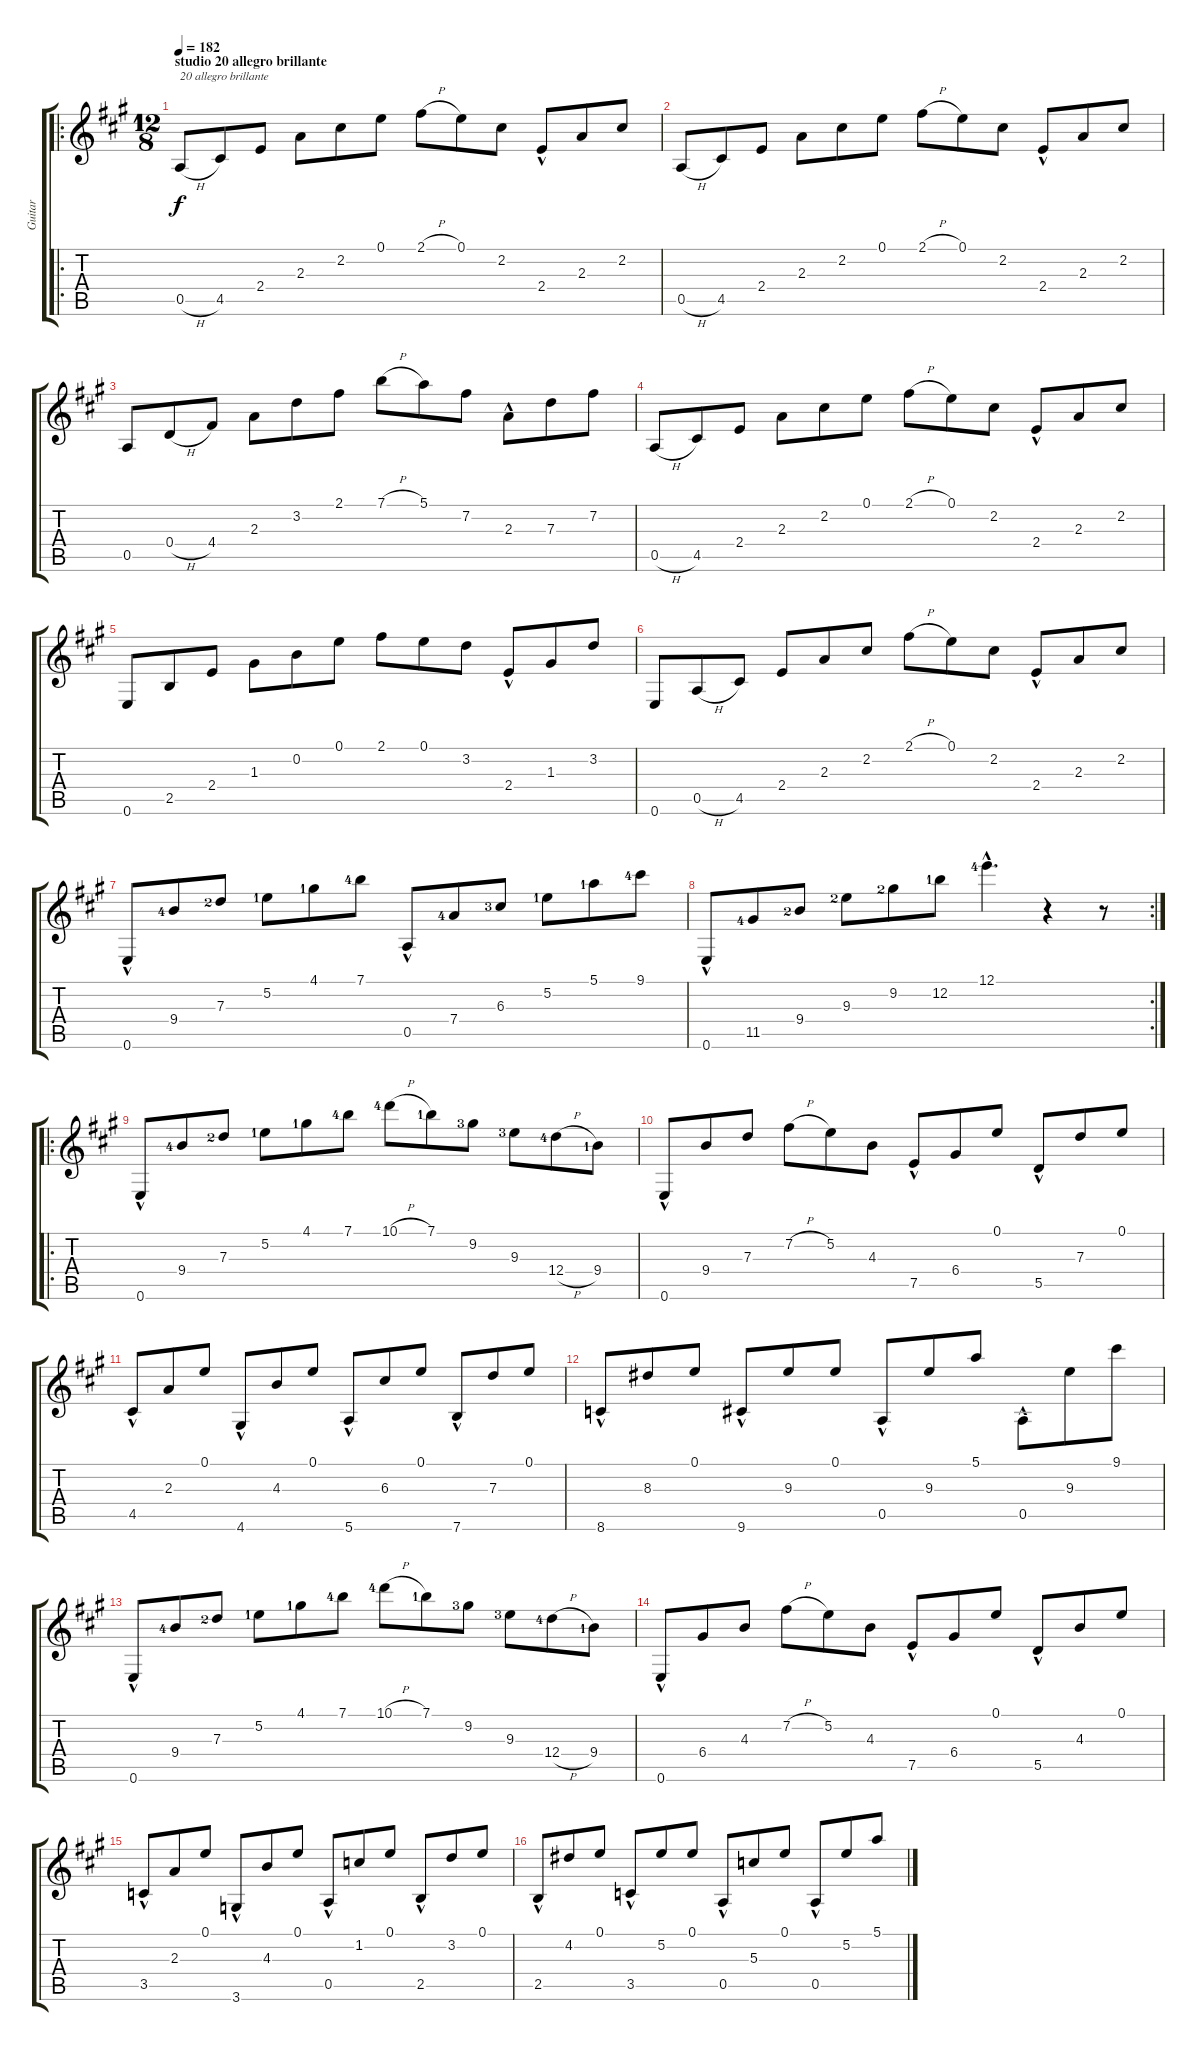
\track ("Guitar" "Guitar") {instrument acousticguitarnylon}
\staff {score tabs}
\tuning (E4 B3 G3 D3 A2 E2) {hide}
\ro
\ts (12 8)
\section ("" "studio 20 allegro brillante")
\tempo 182
\clef g2
\ks a
0.5{h}.8{txt "20 allegro brillante" dy f} 4.5.8 2.4.8 2.3.8 2.2.8 0.1.8 2.1{h}.8 0.1.8 2.2.8 2.4{hac}.8 2.3.8 2.2.8 |
0.5{h}.8 4.5.8 2.4.8 2.3.8 2.2.8 0.1.8 2.1{h}.8 0.1.8 2.2.8 2.4{hac}.8 2.3.8 2.2.8 |
0.5.8 0.4{h}.8 4.4.8 2.3.8 3.2.8 2.1.8 7.1{h}.8 5.1.8 7.2.8 2.3{hac}.8 7.3.8 7.2.8 |
0.5{h}.8 4.5.8 2.4.8 2.3.8 2.2.8 0.1.8 2.1{h}.8 0.1.8 2.2.8 2.4{hac}.8 2.3.8 2.2.8 |
0.6.8 2.5.8 2.4.8 1.3.8 0.2.8 0.1.8 2.1.8 0.1.8 3.2.8 2.4{hac}.8 1.3.8 3.2.8 |
0.6.8 0.5{h}.8 4.5.8 2.4.8 2.3.8 2.2.8 2.1{h}.8 0.1.8 2.2.8 2.4{hac}.8 2.3.8 2.2.8 |
0.6{hac}.8 9.4{lf 5}.8 7.3{lf 3}.8 5.2{lf 2}.8 4.1{lf 2}.8 7.1{lf 5}.8 0.5{hac}.8 7.4{lf 5}.8 6.3{lf 4}.8 5.2{lf 2}.8 5.1{lf 2}.8 9.1{lf 5}.8 |
\rc 2
0.6{hac}.8 11.5{lf 5}.8 9.4{lf 3}.8 9.3{lf 3}.8 9.2{lf 3}.8 12.2{lf 2}.8 12.1{hac lf 5}.4{d} r.4 r.8 |
\ro
0.6{hac}.8 9.4{lf 5}.8 7.3{lf 3}.8 5.2{lf 2}.8 4.1{lf 2}.8 7.1{lf 5}.8 10.1{h lf 5}.8 7.1{lf 2}.8 9.2{lf 4}.8 9.3{lf 4}.8 12.4{h lf 5}.8 9.4{lf 2}.8 |
0.6{hac}.8 9.4.8 7.3.8 7.2{h}.8 5.2.8 4.3.8 7.5{hac}.8 6.4.8 0.1.8 5.5{hac}.8 7.3.8 0.1.8 |
4.5{hac}.8 2.3.8 0.1.8 4.6{hac}.8 4.3.8 0.1.8 5.6{hac}.8 6.3.8 0.1.8 7.6{hac}.8 7.3.8 0.1.8 |
8.6{hac}.8 8.3.8 0.1.8 9.6{hac}.8 9.3.8 0.1.8 0.5{hac}.8 9.3.8 5.1.8 0.5{hac}.8 9.3.8 9.1.8 |
0.6{hac}.8 9.4{lf 5}.8 7.3{lf 3}.8 5.2{lf 2}.8 4.1{lf 2}.8 7.1{lf 5}.8 10.1{h lf 5}.8 7.1{lf 2}.8 9.2{lf 4}.8 9.3{lf 4}.8 12.4{h lf 5}.8 9.4{lf 2}.8 |
0.6{hac}.8 6.4.8 4.3.8 7.2{h}.8 5.2.8 4.3.8 7.5{hac}.8 6.4.8 0.1.8 5.5{hac}.8 4.3.8 0.1.8 |
3.5{hac}.8 2.3.8 0.1.8 3.6{hac}.8 4.3.8 0.1.8 0.5{hac}.8 1.2.8 0.1.8 2.5{hac}.8 3.2.8 0.1.8 |
2.5{hac}.8 4.2.8 0.1.8 3.5{hac}.8 5.2.8 0.1.8 0.5{hac}.8 5.3.8 0.1.8 0.5{hac}.8 5.2.8 5.1.8
